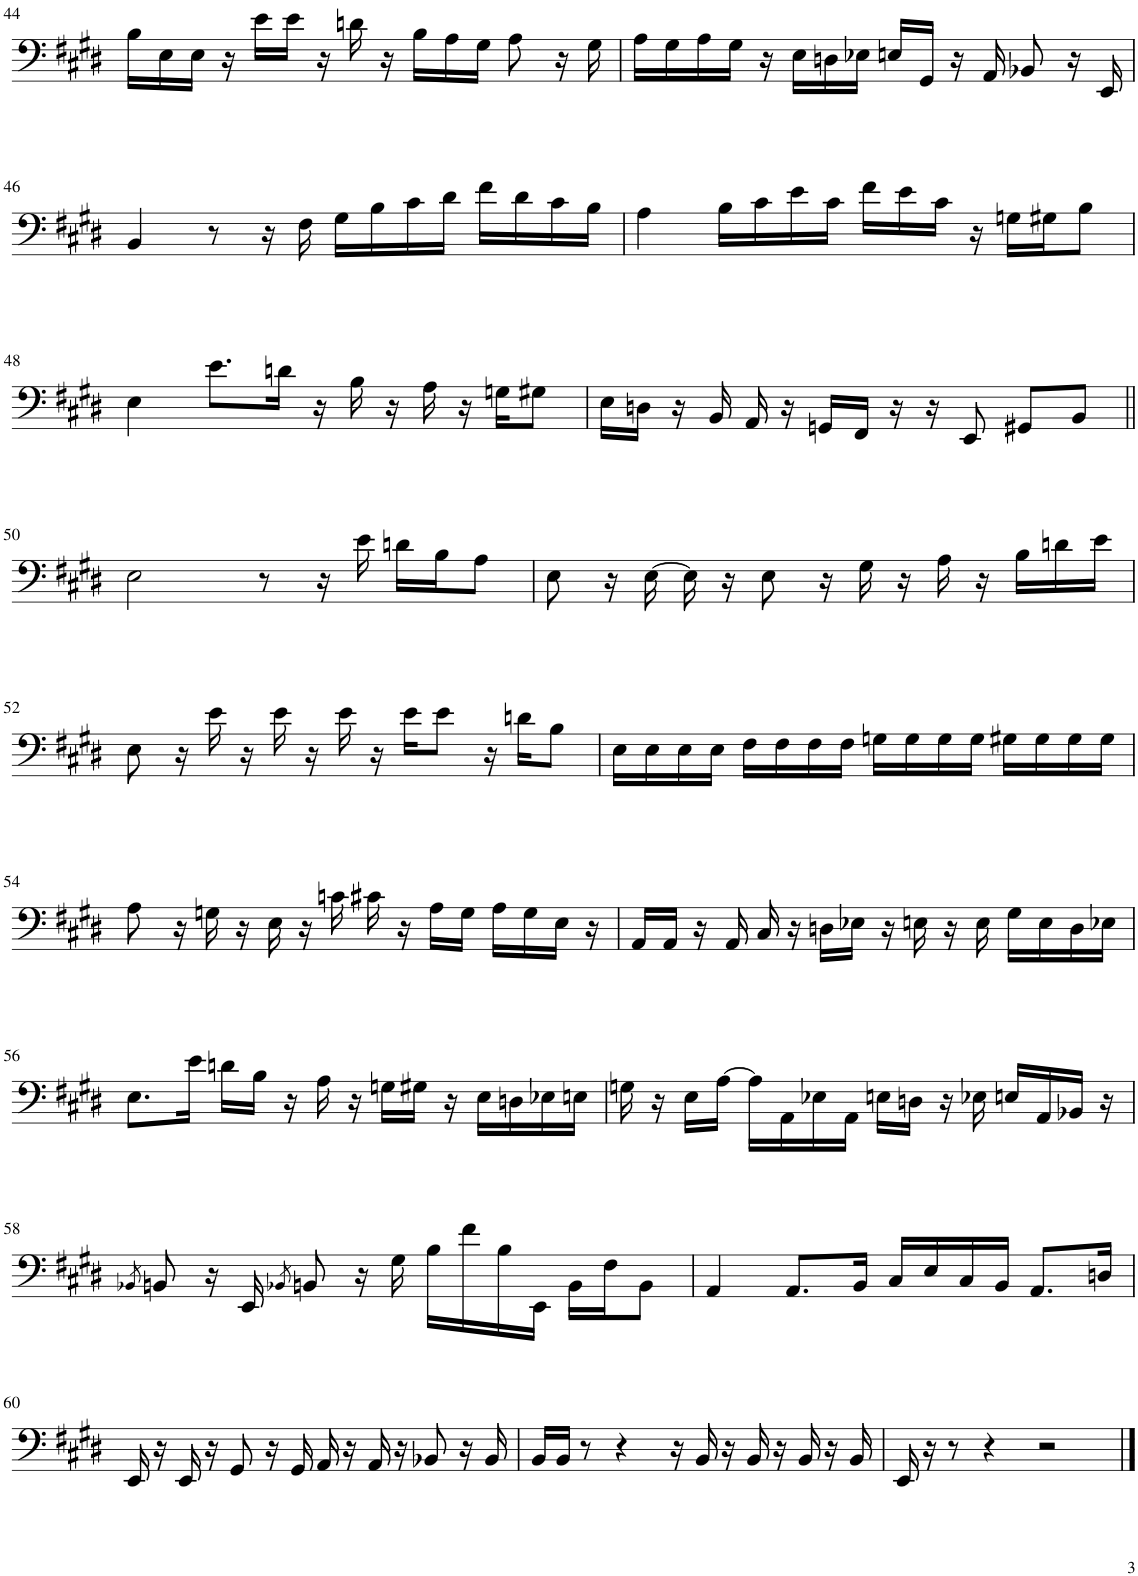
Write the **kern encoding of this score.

**kern
*part1
*staff1
*I"Electric Bass
!!LO:PB:g=z
*clefF4
*Trd7c12
*k[f#c#g#d#]
*M4/4
=44
16B\LL
16E\
16E\JJ
16r
16e\LL
16e\JJ
16r
16dn\
16r
16B\LL
16A\
16G#\JJ
8A\
16r
16G#\
=45
16A\LL
16G#\
16A\
16G#\JJ
16r
16E\LL
16Dn\
16E-X\JJ
16En/LL
16GG#/JJ
16r
16AA/
8BB-X/
16r
16EE/
!!LO:LB:g=z
=46
4BB/
8r
16r
16F#\
16G#\LL
16B\
16c#\
16d#\JJ
16f#\LL
16d#\
16c#\
16B\JJ
=47
4A\
16B\LL
16c#\
16e\
16c#\JJ
16f#\LL
16e\
16c#\JJ
16r
16Gn\LL
16G#X\J
8B\J
!!LO:LB:g=z
=48
4E\
8.e\L
16dn\Jk
16r
16B\
16r
16A\
16r
16Gn\KL
8G#X\J
=49
16E\LL
16Dn\JJ
16r
16BB/
16AA/
16r
16GGn/LL
16FF#/JJ
16r
16r
8EE/
8GG#X/L
8BB/J
!!LO:LB:g=z
=50||
2E\
8r
16r
16e\
16dn\LL
16B\J
8A\J
=51
8E\
16r
[16E\
16E\]
16r
8E\
16r
16G#\
16r
16A\
16r
16B\LL
16dn\
16e\JJ
!!LO:LB:g=z
=52
8E\
16r
16e\
16r
16e\
16r
16e\
16r
16e\KL
8e\J
16r
16dn\KL
8B\J
=53
16E\LL
16E\
16E\
16E\JJ
16F#\LL
16F#\
16F#\
16F#\JJ
16Gn\LL
16G\
16G\
16G\JJ
16G#X\LL
16G#\
16G#\
16G#\JJ
!!LO:LB:g=z
=54
8A\
16r
16Gn\
16r
16E\
16r
16cn\
16c#X\
16r
16A\LL
16G\JJ
16A\LL
16G\
16E\JJ
16r
=55
16AA/LL
16AA/JJ
16r
16AA/
16C#/
16r
16Dn\LL
16E-X\JJ
16r
16En\
16r
16E\
16G#\LL
16E\
16D\
16E-X\JJ
!!LO:LB:g=z
=56
8.E\L
16e\Jk
16dn\LL
16B\JJ
16r
16A\
16r
16Gn\LL
16G#X\JJ
16r
16E\LL
16Dn\
16E-X\
16En\JJ
=57
16Gn\
16r
16E\LL
[16A\JJ
16A\LL]
16AA\
16E-X\
16AA\JJ
16En\LL
16Dn\JJ
16r
16E-X\
16En/LL
16AA/
16BB-X/JJ
16r
!!LO:LB:g=z
=58
8qBB-X/
8BBn/
16r
16EE/
8qBB-X/
8BBn/
16r
16G#\
16B\LL
16f#\
16B\
16EE\JJ
16BB\LL
16F#\J
8BB\J
=59
4AA/
8.AA/L
16BB/Jk
16C#/LL
16E/
16C#/
16BB/JJ
8.AA/L
16Dn/Jk
!!LO:LB:g=z
=60
16EE/
16r
16EE/
16r
8GG#/
16r
16GG#/
16AA/
16r
16AA/
16r
8BB-X/
16r
16BB-/
=61
16BB/LL
16BB/JJ
8r
4r
16r
16BB/
16r
16BB/
16r
16BB/
16r
16BB/
=62
16EE/
16r
8r
4r
2r
==
*-
